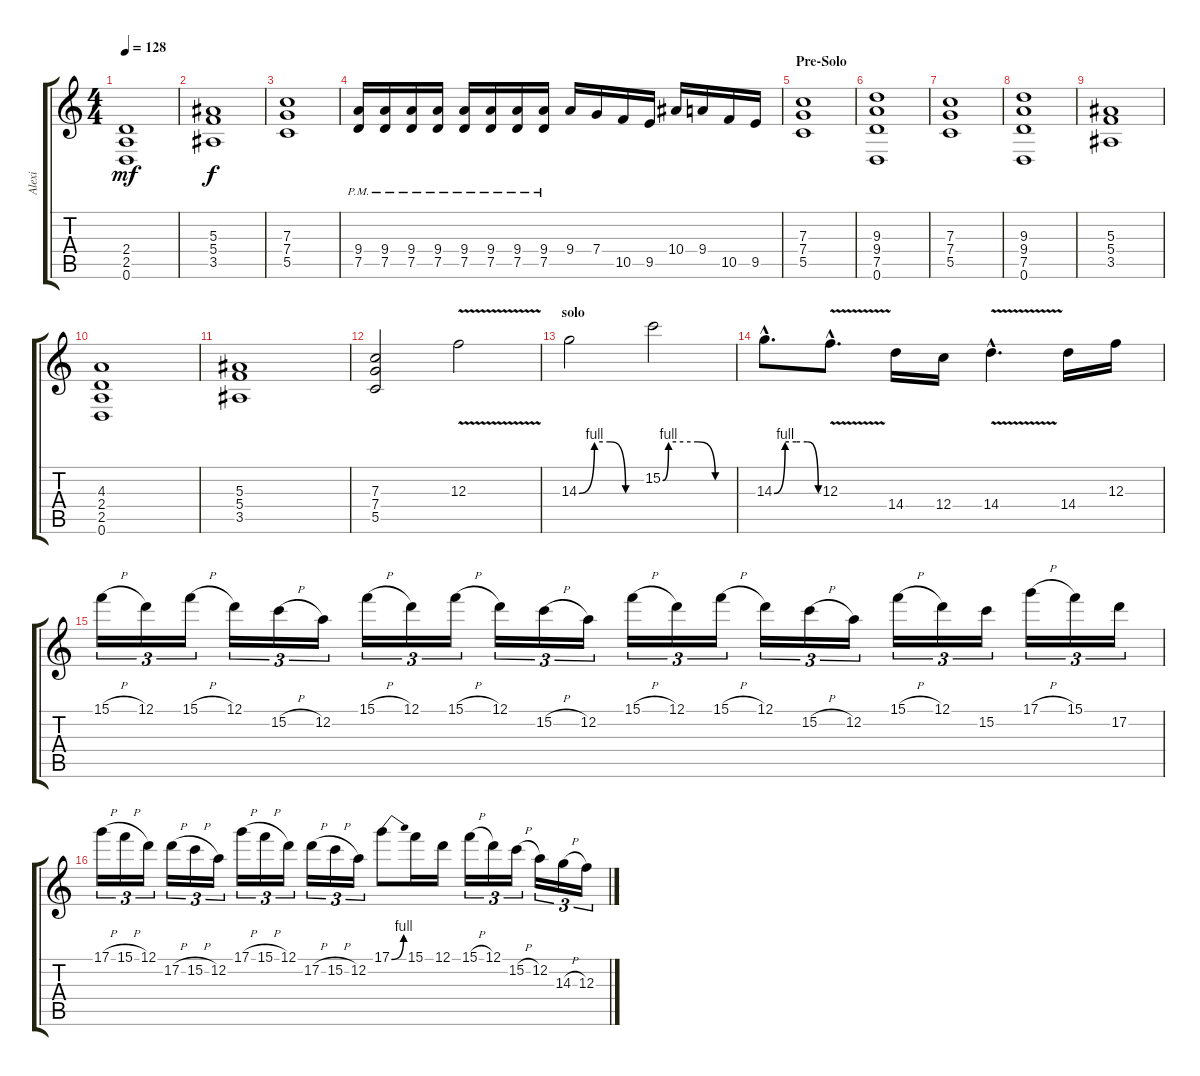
\track ("Alexi" "Alexi") {instrument overdrivenguitar}
\staff {score tabs}
\tuning (D4 A3 F3 C3 G2 D2) {hide}
\ts (4 4)
\tempo 128
\clef g2
\ks c
(2.4 2.5 0.6).1{dy mf} |
(5.3 5.4 3.5).1{dy f} |
(7.3 7.4 5.5).1 |
(9.4{pm} 7.5{pm}).16 (9.4{pm} 7.5{pm}).16 (9.4{pm} 7.5{pm}).16 (9.4{pm} 7.5{pm}).16 (9.4{pm} 7.5{pm}).16 (9.4{pm} 7.5{pm}).16 (9.4{pm} 7.5{pm}).16 (9.4{pm} 7.5{pm}).16 9.4.16 7.4.16 10.5.16 9.5.16 10.4.16 9.4.16 10.5.16 9.5.16 |
\section ("" "Pre-Solo")
(7.3 7.4 5.5).1 |
(9.3 9.4 7.5 0.6).1 |
(7.3 7.4 5.5).1 |
(9.3 9.4 7.5 0.6).1 |
(5.3 5.4 3.5).1 |
(4.3 2.4 2.5 0.6).1 |
(5.3 5.4 3.5).1 |
(7.3 7.4 5.5).2 12.3{v}.2 |
\section ("" "solo")
14.3{be (custom 0 0 15 4 30 4 45 0 60 0)}.2 15.2{be (custom 0 0 5 4 30 4 45 0 60 0)}.2 |
14.3{be (custom 0 0 15 4 30 4 45 4 60 0) hac}.8{d} 12.3{v hac}.8{d} 14.4.16 12.4.16 14.4{v hac}.4{d} 14.4.16 12.3.16 |
15.1{h}.16{tu (3 2)} 12.1.16{tu (3 2)} 15.1{h}.16{tu (3 2)} 12.1.16{tu (3 2)} 15.2{h}.16{tu (3 2)} 12.2.16{tu (3 2)} 15.1{h}.16{tu (3 2)} 12.1.16{tu (3 2)} 15.1{h}.16{tu (3 2)} 12.1.16{tu (3 2)} 15.2{h}.16{tu (3 2)} 12.2.16{tu (3 2)} 15.1{h}.16{tu (3 2)} 12.1.16{tu (3 2)} 15.1{h}.16{tu (3 2)} 12.1.16{tu (3 2)} 15.2{h}.16{tu (3 2)} 12.2.16{tu (3 2)} 15.1{h}.16{tu (3 2)} 12.1.16{tu (3 2)} 15.2.16{tu (3 2)} 17.1{h}.16{tu (3 2)} 15.1.16{tu (3 2)} 17.2.16{tu (3 2)} |
17.1{h}.16{tu (3 2)} 15.1{h}.16{tu (3 2)} 12.1.16{tu (3 2)} 17.2{h}.16{tu (3 2)} 15.2{h}.16{tu (3 2)} 12.2.16{tu (3 2)} 17.1{h}.16{tu (3 2)} 15.1{h}.16{tu (3 2)} 12.1.16{tu (3 2)} 17.2{h}.16{tu (3 2)} 15.2{h}.16{tu (3 2)} 12.2.16{tu (3 2)} 17.1{be (bend 0 0 60 4)}.8 15.1.16 12.1.16 15.1{h}.16{tu (3 2)} 12.1.16{tu (3 2)} 15.2{h}.16{tu (3 2)} 12.2.16{tu (3 2)} 14.3{h}.16{tu (3 2)} 12.3.16{tu (3 2)}
